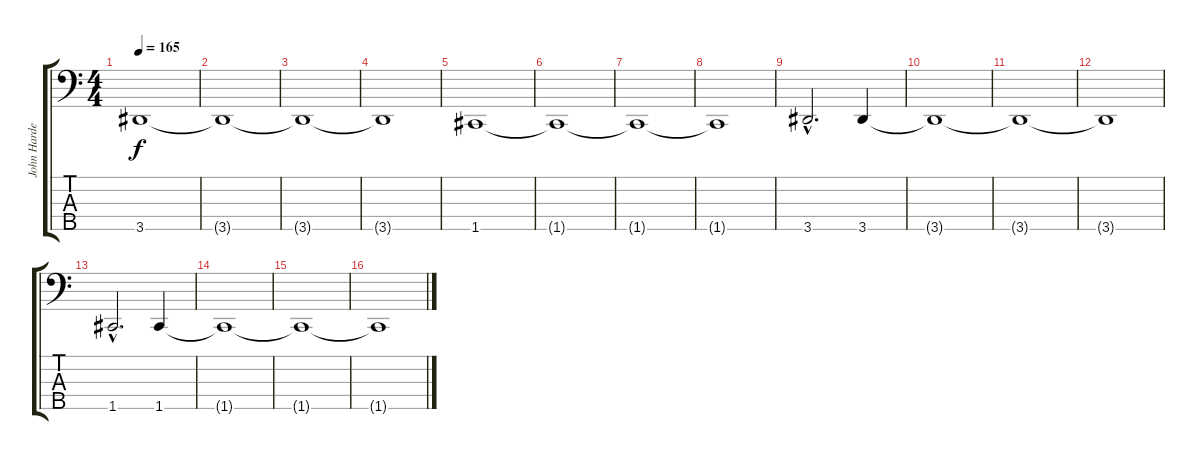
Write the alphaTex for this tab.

\track ("John Harder (Bass Guitar)" "John Harde") {instrument fretlessbass}
\staff {score tabs}
\tuning (Ab2 Eb2 Bb1 F1 C1) {hide}
\ts (4 4)
\tempo 165
\clef f4
\ks c
3.5.1{dy f} |
3.5{t}.1 |
3.5{t}.1 |
3.5{t}.1 |
1.5.1 |
1.5{t}.1 |
1.5{t}.1 |
1.5{t}.1 |
3.5{hac}.2{d} 3.5.4 |
3.5{t}.1 |
3.5{t}.1 |
3.5{t}.1 |
1.5{hac}.2{d} 1.5.4 |
1.5{t}.1 |
1.5{t}.1 |
1.5{t}.1
